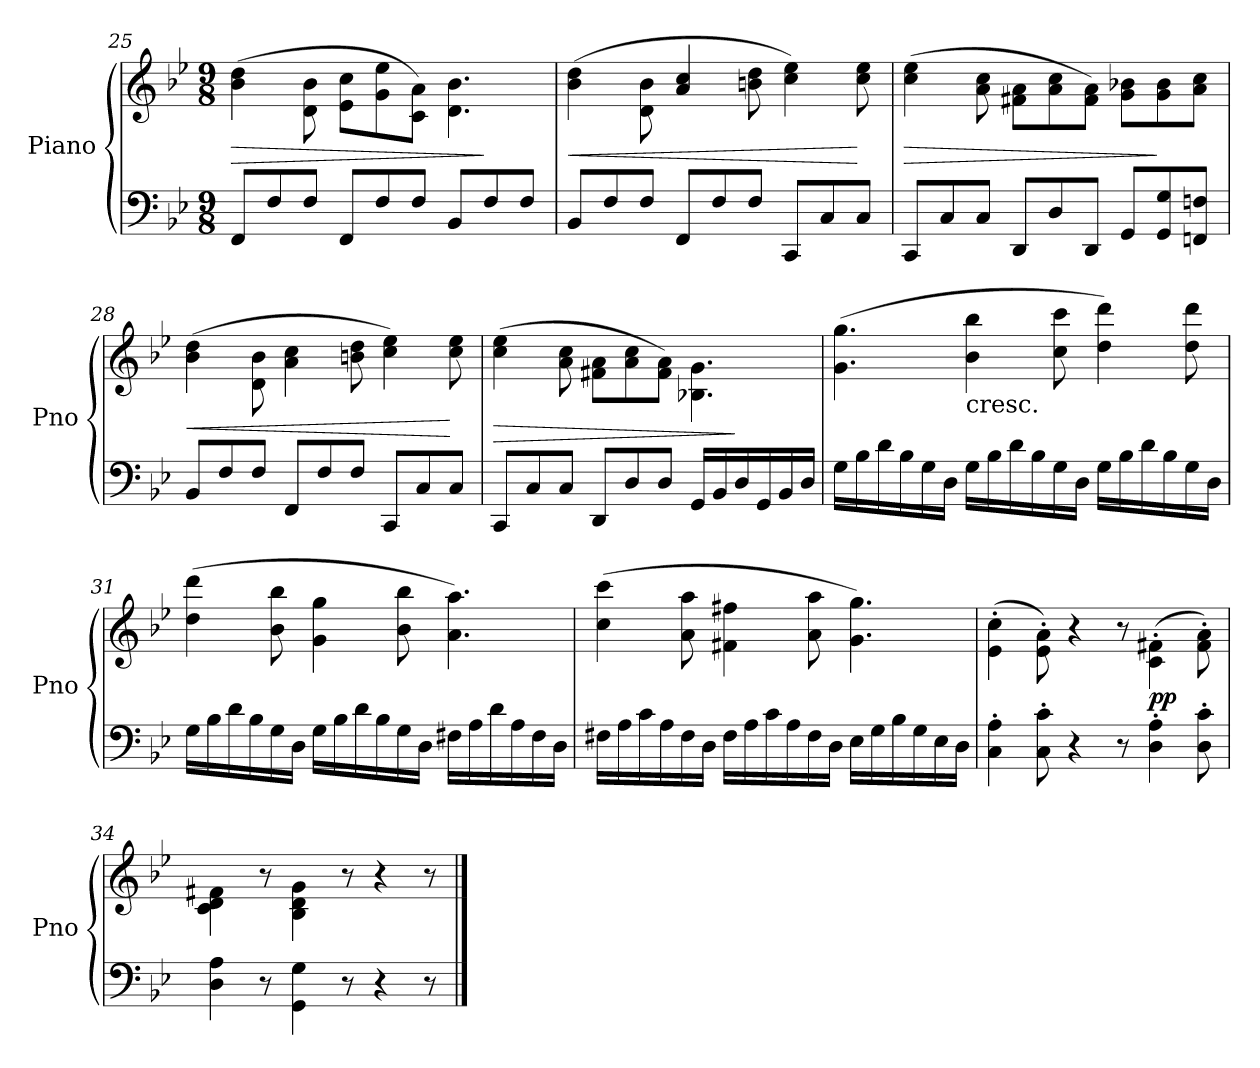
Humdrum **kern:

**kern	**kern	**dynam
*part1	*part1	*part1
*staff2	*staff1	*staff1/2
*I"Piano	*	*
*I'Pno	*	*
*clefF4	*clefG2	*
*k[b-e-]	*k[b-e-]	*
*M9/8	*M9/8	*
=25	=25	=25
!	!	!LO:HP:b
*	*^	*
8FF/L	2ryy	(<4b-\ 4dd\	>
8F/	.	.	.
8F/J	.	8d\ 8b-\	.
8FF/L	.	8e-\ 8cc\L	.
8F/	4ryy	8g\ 8ee-\	.
8F/J	.	8c\ 8a\J)	.
8BB-/L	8ryy	4.d\ 4.b-\	.
8F/	8ryy	.	]
8F/J	8ryy	.	.
=26	=26	=26	=26
!	!	!	!LO:HP:b
8BB-/L	1ryy	(>4b-\ 4dd\	<
8F/	.	.	.
8F/J	.	8d\ 8b-\	.
8FF/L	.	4a/ 4cc/	.
8F/	.	.	.
8F/J	.	8bn\ 8dd\	.
8CC/L	.	4cc\ 4ee-\)	.
8C/	.	.	.
8C/J	8ryy	8cc\ 8ee-\	[
!!LO:LB:g=z	!!
=27	=27	=27	=27
!	!	!	!LO:HP:b
8CC/L	1ryy	(<4cc\ 4ee-\	>
8C/	.	.	.
8C/J	.	8a\ 8cc\	.
8DD/L	.	8f#X\ 8a\L	.
8D/	.	8a\ 8cc\	.
8DD/J	.	8f#\ 8a\J)	.
8GG/L	.	8g\ 8b-X\L	.
8GG/ 8G/	.	8g\ 8b-\	]
8FFn/ 8Fn/J	8ryy	8a\ 8cc\J	.
=28	=28	=28	=28
!	!	!	!LO:HP:b
8BB-/L	1ryy	(<4b-\ 4dd\	<
8F/	.	.	.
8F/J	.	8d\ 8b-\	.
8FF/L	.	4a\ 4cc\	.
8F/	.	.	.
8F/J	.	8bn\ 8dd\	.
8CC/L	.	4cc\ 4ee-\)	.
8C/	.	.	.
8C/J	8ryy	8cc\ 8ee-\	[
=29	=29	=29	=29
!	!	!	!LO:HP:b
8CC/L	2ryy	(<4cc\ 4ee-\	>
8C/	.	.	.
8C/J	.	8a\ 8cc\	.
8DD/L	.	8f#X\ 8a\L	.
8D/	4ryy	8a\ 8cc\	.
8D/J	.	8f#\ 8a\J)	.
16GG/LL	8ryy	4.B-X\ 4.g\	.
16BB-/	.	.	.
16D/	8ryy	.	]
16GG/	.	.	.
16BB-/	8ryy	.	.
16D/JJ	.	.	.
!!LO:PB:g=z	!!
=30	=30	=30	=30
16G\LL	1ryy	(<4.g\ 4.gg\	.
16B-\	.	.	.
16d\	.	.	.
16B-\	.	.	.
16G\	.	.	.
16D\JJ	.	.	.
!	!	!LO:TX:b:t=cresc.	!
16G\LL	.	4b-\ 4bb-\	.
16B-\	.	.	.
16d\	.	.	.
16B-\	.	.	.
16G\	.	8cc\ 8ccc\	.
16D\JJ	.	.	.
16G\LL	.	4dd\ 4ddd\)	.
16B-\	.	.	.
16d\	.	.	.
16B-\	.	.	.
16G\	8ryy	8dd\ 8ddd\	.
16D\JJ	.	.	.
=31	=31	=31	=31
16G\LL	1ryy	(<4dd\ 4ddd\	.
16B-\	.	.	.
16d\	.	.	.
16B-\	.	.	.
16G\	.	8b-\ 8bb-\	.
16D\JJ	.	.	.
16G\LL	.	4g\ 4gg\	.
16B-\	.	.	.
16d\	.	.	.
16B-\	.	.	.
16G\	.	8b-\ 8bb-\	.
16D\JJ	.	.	.
16F#X\LL	.	4.a\ 4.aa\)	.
16A\	.	.	.
16d\	.	.	.
16A\	.	.	.
16F#\	8ryy	.	.
16D\JJ	.	.	.
!!LO:LB:g=z	!!
=32	=32	=32	=32
16F#X\LL	1ryy	(<4cc\ 4ccc\	.
16A\	.	.	.
16c\	.	.	.
16A\	.	.	.
16F#\	.	8a\ 8aa\	.
16D\JJ	.	.	.
16F#\LL	.	4f#X\ 4ff#X\	.
16A\	.	.	.
16c\	.	.	.
16A\	.	.	.
16F#\	.	8a\ 8aa\	.
16D\JJ	.	.	.
16E-\LL	.	4.g\ 4.gg\)	.
16G\	.	.	.
16B-\	.	.	.
16G\	.	.	.
16E-\	16ryy	.	.
16D\JJ	16ryy	.	.
=33	=33	=33	=33
!	!	!	!LO:DY:b
4C\' 4A\'	1ryy	(<4e-\' 4cc\'	other-dynamics
8C\' 8c\'	.	8e-\' 8a\')	.
4r	.	4r	.
8r	.	8r	.
!	!	!	!LO:DY:b
4D\' 4A\'	.	(<4c\' 4f#X\'	pp
8D\' 8c\'	8ryy	8f#\' 8a\')	.
=34	=34	=34	=34
4D\ 4A\	1ryy	4c\ 4d\ 4f#X\	.
8r	.	8r	.
4GG\ 4G\	.	4B-\ 4d\ 4g\	.
8r	.	8r	.
4r	.	4r	.
8r	8ryy	8r	.
*	*v	*v	*
==	==	==
*-	*-	*-
